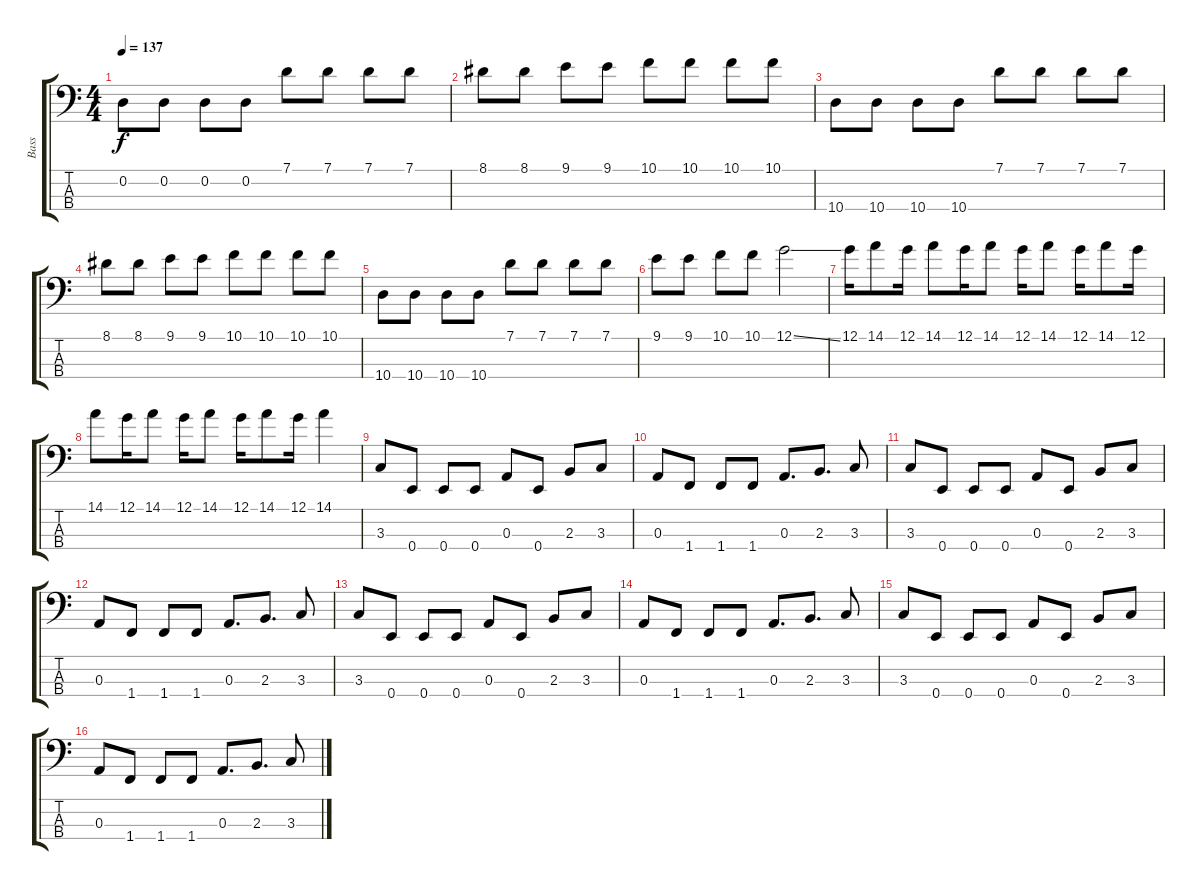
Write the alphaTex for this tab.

\track ("Bass" "Bass") {instrument electricbasspick}
\staff {score tabs}
\tuning (G2 D2 A1 E1) {hide}
\ts (4 4)
\tempo 137
\clef f4
\ks c
0.2.8{dy f} 0.2.8 0.2.8 0.2.8 7.1.8 7.1.8 7.1.8 7.1.8 |
8.1.8 8.1.8 9.1.8 9.1.8 10.1.8 10.1.8 10.1.8 10.1.8 |
10.4.8 10.4.8 10.4.8 10.4.8 7.1.8 7.1.8 7.1.8 7.1.8 |
8.1.8 8.1.8 9.1.8 9.1.8 10.1.8 10.1.8 10.1.8 10.1.8 |
10.4.8 10.4.8 10.4.8 10.4.8 7.1.8 7.1.8 7.1.8 7.1.8 |
9.1.8 9.1.8 10.1.8 10.1.8 12.1{ss}.2 |
12.1.16 14.1.8 12.1.16 14.1.8 12.1.16 14.1.8 12.1.16 14.1.8 12.1.16 14.1.8 12.1.16 |
14.1.8 12.1.16 14.1.8 12.1.16 14.1.8 12.1.16 14.1.8 12.1.16 14.1.4 |
3.3.8 0.4.8 0.4.8 0.4.8 0.3.8 0.4.8 2.3.8 3.3.8 |
0.3.8 1.4.8 1.4.8 1.4.8 0.3.8{d} 2.3.8{d} 3.3.8 |
3.3.8 0.4.8 0.4.8 0.4.8 0.3.8 0.4.8 2.3.8 3.3.8 |
0.3.8 1.4.8 1.4.8 1.4.8 0.3.8{d} 2.3.8{d} 3.3.8 |
3.3.8 0.4.8 0.4.8 0.4.8 0.3.8 0.4.8 2.3.8 3.3.8 |
0.3.8 1.4.8 1.4.8 1.4.8 0.3.8{d} 2.3.8{d} 3.3.8 |
3.3.8 0.4.8 0.4.8 0.4.8 0.3.8 0.4.8 2.3.8 3.3.8 |
0.3.8 1.4.8 1.4.8 1.4.8 0.3.8{d} 2.3.8{d} 3.3.8
